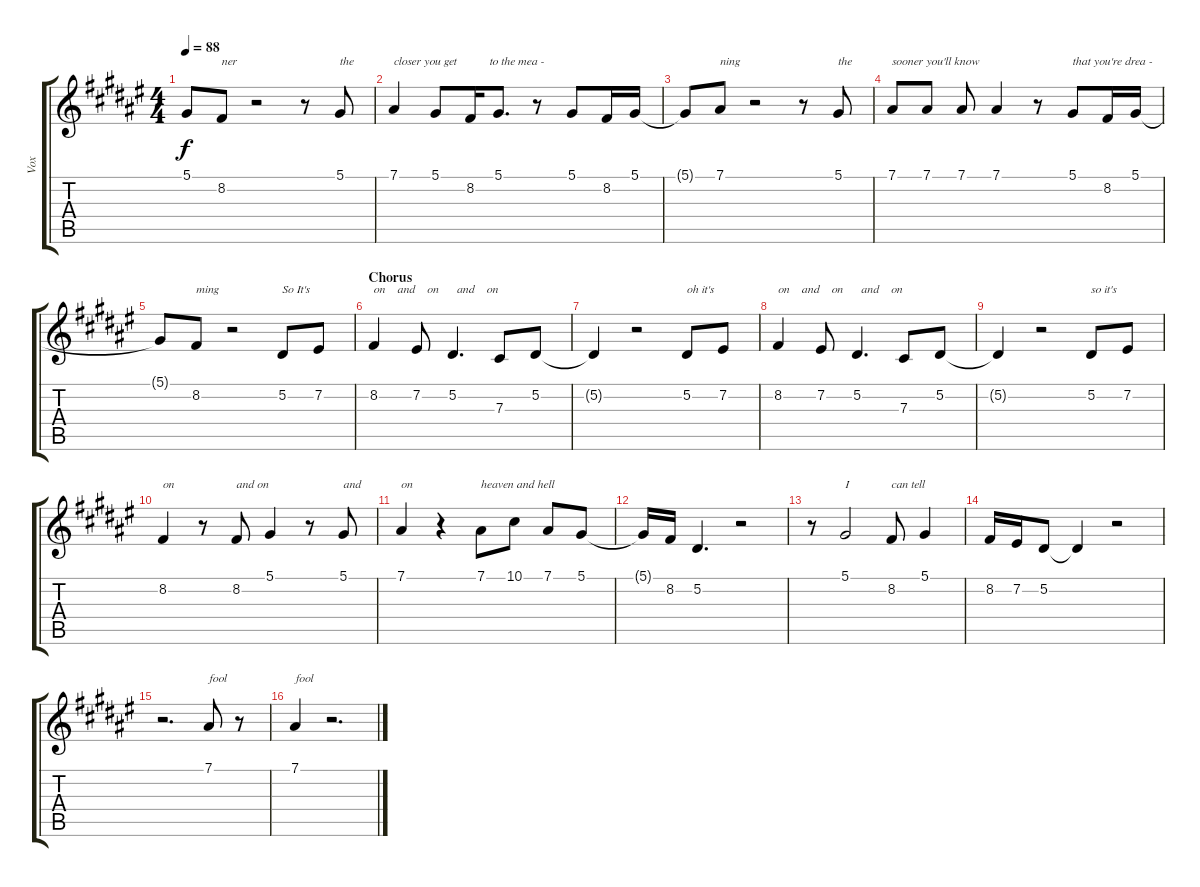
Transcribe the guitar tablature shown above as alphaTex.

\track ("Vox" "Vox") {instrument violin}
\staff {score tabs}
\tuning (Eb4 Bb3 Gb3 Db3 Ab2 Eb2) {hide}
\ts (4 4)
\tempo 88
\clef g2
\ks f#
5.1{t}.8{dy f} 8.2.8{txt "ner"} r.2 r.8 5.1.8{txt "the"} |
7.1.4{txt "closer you get           to the mea -"} 5.1.8 8.2.16 5.1.8{d} r.8 5.1.8 8.2.16 5.1.16 |
5.1{t}.8 7.1.8{txt "ning"} r.2 r.8 5.1.8{txt "the"} |
7.1.8{txt "sooner you'll know "} 7.1.8 7.1.8 7.1.4 r.8 5.1.8{txt "that you're drea -"} 8.2.16 5.1.16 |
5.1{t}.8 8.2.8{txt "ming"} r.2 5.2.8{txt "So It's"} 7.2.8 |
\section ("" "Chorus")
8.2.4{txt "on    and    on      and    on"} 7.2.8 5.2.4{d} 7.3.8 5.2.8 |
5.2{t}.4 r.2 5.2.8{txt "oh it's"} 7.2.8 |
8.2.4{txt "on    and    on      and    on"} 7.2.8 5.2.4{d} 7.3.8 5.2.8 |
5.2{t}.4 r.2 5.2.8{txt "so it's"} 7.2.8 |
8.2.4{txt "on"} r.8 8.2.8{txt "and on"} 5.1.4 r.8 5.1.8{txt "and"} |
7.1.4{txt "on"} r.4 7.1.8{txt "heaven and hell"} 10.1.8 7.1.8 5.1.8 |
5.1{t}.16 8.2.16 5.2.4{d} r.2 |
r.8 5.1.2{txt "I"} 8.2.8{txt "can tell"} 5.1.4 |
8.2.16 7.2.16 5.2.8 5.2{t}.4 r.2 |
r.2{d} 7.1.8{txt "fool"} r.8 |
7.1.4{txt "fool"} r.2{d}
